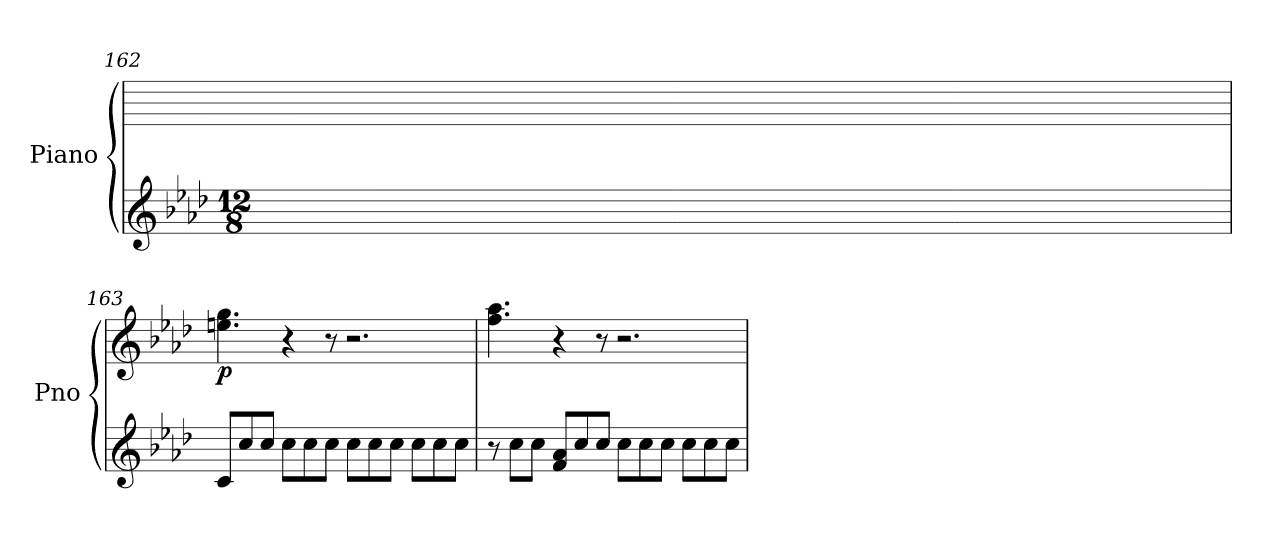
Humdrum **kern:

**kern	**kern	**dynam
*part1	*part1	*part1
*staff2	*staff1	*staff1/2
*I"Piano	*	*
*I'Pno	*	*
!!LO:LB:g=z
*clefG2	*clefG2	*
*k[b-e-a-d-]	*k[b-e-a-d-]	*
*M12/8	*M12/8	*
=162	=162	=162
*	*^	*
*	*	*Xtuplet	*
!	!	!LO:N:vis=16	!LO:DY:b
*	*	*^	*
640%212313ryy	[4.gg/	640%23bb-LLyy	640%212313ryy	f
!	!	!LO:N:vis=16	!	!
.	.	640%23aa-yy	.	.
.	.	1920%319291ryy	.	.
.	(>4gg/]	.	.	.
.	8aa-/)	.	.	.
!	!	!	!	!LO:DY:b
.	[4.aa-/	.	.	sf
.	(>8.aa-/L]	.	.	.
.	16gg/L	.	.	.
.	16bb-/	.	.	.
.	16aa-/JJ)	.	.	.
.	640%212313ryy	.	.	.
!	!	!LO:N:vis=16	!	!
.	.	640%23bb-yy	.	.
!	!	!LO:N:vis=16	!	!
.	.	640%23aa-yy	.	.
.	.	480%79703ryy	.	.
2.b-\ 2.dd-\	.	.	2.een\	.
2.bn\ 2.ddn\	.	24ggLLyy	2.ff\	.
.	.	24aa-yy	.	.
.	.	24bb-yy	.	.
.	.	24aa-yy	.	.
.	.	24bb-yy	.	.
.	.	24aa-yy	.	.
!	!	!LO:N:vis=16	!	!
.	.	640%23bb-yy	.	.
!	!	!LO:N:vis=16	!	!
.	.	640%23aa-yy	.	.
.	.	64ryy	.	.
!	!	!LO:N:vis=16	!	!
.	.	640%23bb-yy	.	.
.	.	48aa-Lyy	.	.
.	.	48bb-yy	.	.
.	.	48aa-JJJyy	.	.
.	.	640%121ryy	.	.
*	*	*v	*v	*
=163	=163	=163	=163
!	!	!	!LO:DY:b
*	*v	*v	*
8c/L	4.een\ 4.gg\	p
8cc/	.	.
8cc/J	.	.
8cc\L	4r	.
8cc\	.	.
8cc\J	8r	.
8cc\L	2.r	.
8cc\	.	.
8cc\J	.	.
8cc\L	.	.
8cc\	.	.
8cc\J	.	.
!!LO:LB:g=z
=164	=164	=164
8r	4.ff\ 4.aa-\	.
8cc\L	.	.
8cc\J	.	.
8f/ 8a-/L	4r	.
8cc/	.	.
8cc/J	8r	.
8cc\L	2.r	.
8cc\	.	.
8cc\J	.	.
8cc\L	.	.
8cc\	.	.
8cc\J	.	.
=	=	=
*-	*-	*-
